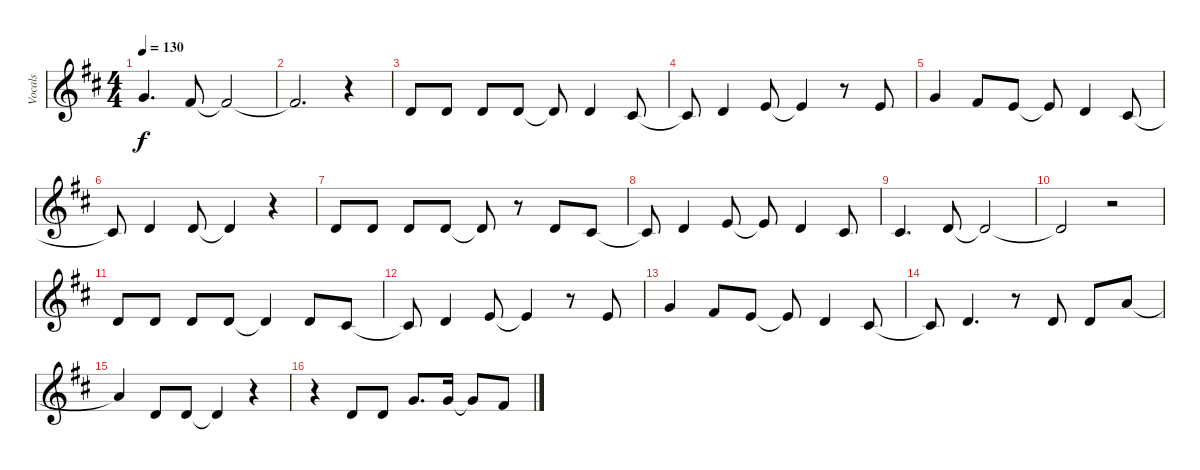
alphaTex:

\track ("Vocals" "Vocals") {instrument voiceoohs}
\staff {score}
\tuning (E4 B3 G3 D3 A2 E2 B1) {hide}
\ts (4 4)
\tempo 130
\clef g2
\ks d
3.1.4{d dy f} 2.1.8 2.1{t}.2 |
2.1{t}.2{d} r.4 |
3.2.8 3.2.8 3.2.8 3.2.8 3.2{t}.8 3.2.4 2.2.8 |
2.2{t}.8 3.2.4 0.1.8 0.1{t}.4 r.8 0.1.8 |
3.1.4 2.1.8 0.1.8 0.1{t}.8 3.2.4 2.2.8 |
2.2{t}.8 3.2.4 3.2.8 3.2{t}.4 r.4 |
3.2.8 3.2.8 3.2.8 3.2.8 3.2{t}.8 r.8 3.2.8 2.2.8 |
2.2{t}.8 3.2.4 0.1.8 0.1{t}.8 3.2.4 2.2.8 |
2.2.4{d} 3.2.8 3.2{t}.2 |
3.2{t}.2 r.2 |
3.2.8 3.2.8 3.2.8 3.2.8 3.2{t}.4 3.2.8 2.2.8 |
2.2{t}.8 3.2.4 0.1.8 0.1{t}.4 r.8 0.1.8 |
3.1.4 2.1.8 0.1.8 0.1{t}.8 3.2.4 2.2.8 |
2.2{t}.8 3.2.4{d} r.8 3.2.8 3.2.8 5.1.8 |
5.1{t}.4 3.2.8 3.2.8 3.2{t}.4 r.4 |
r.4 3.2.8 3.2.8 3.1.8{d} 3.1.16 3.1{t}.8 2.1.8
